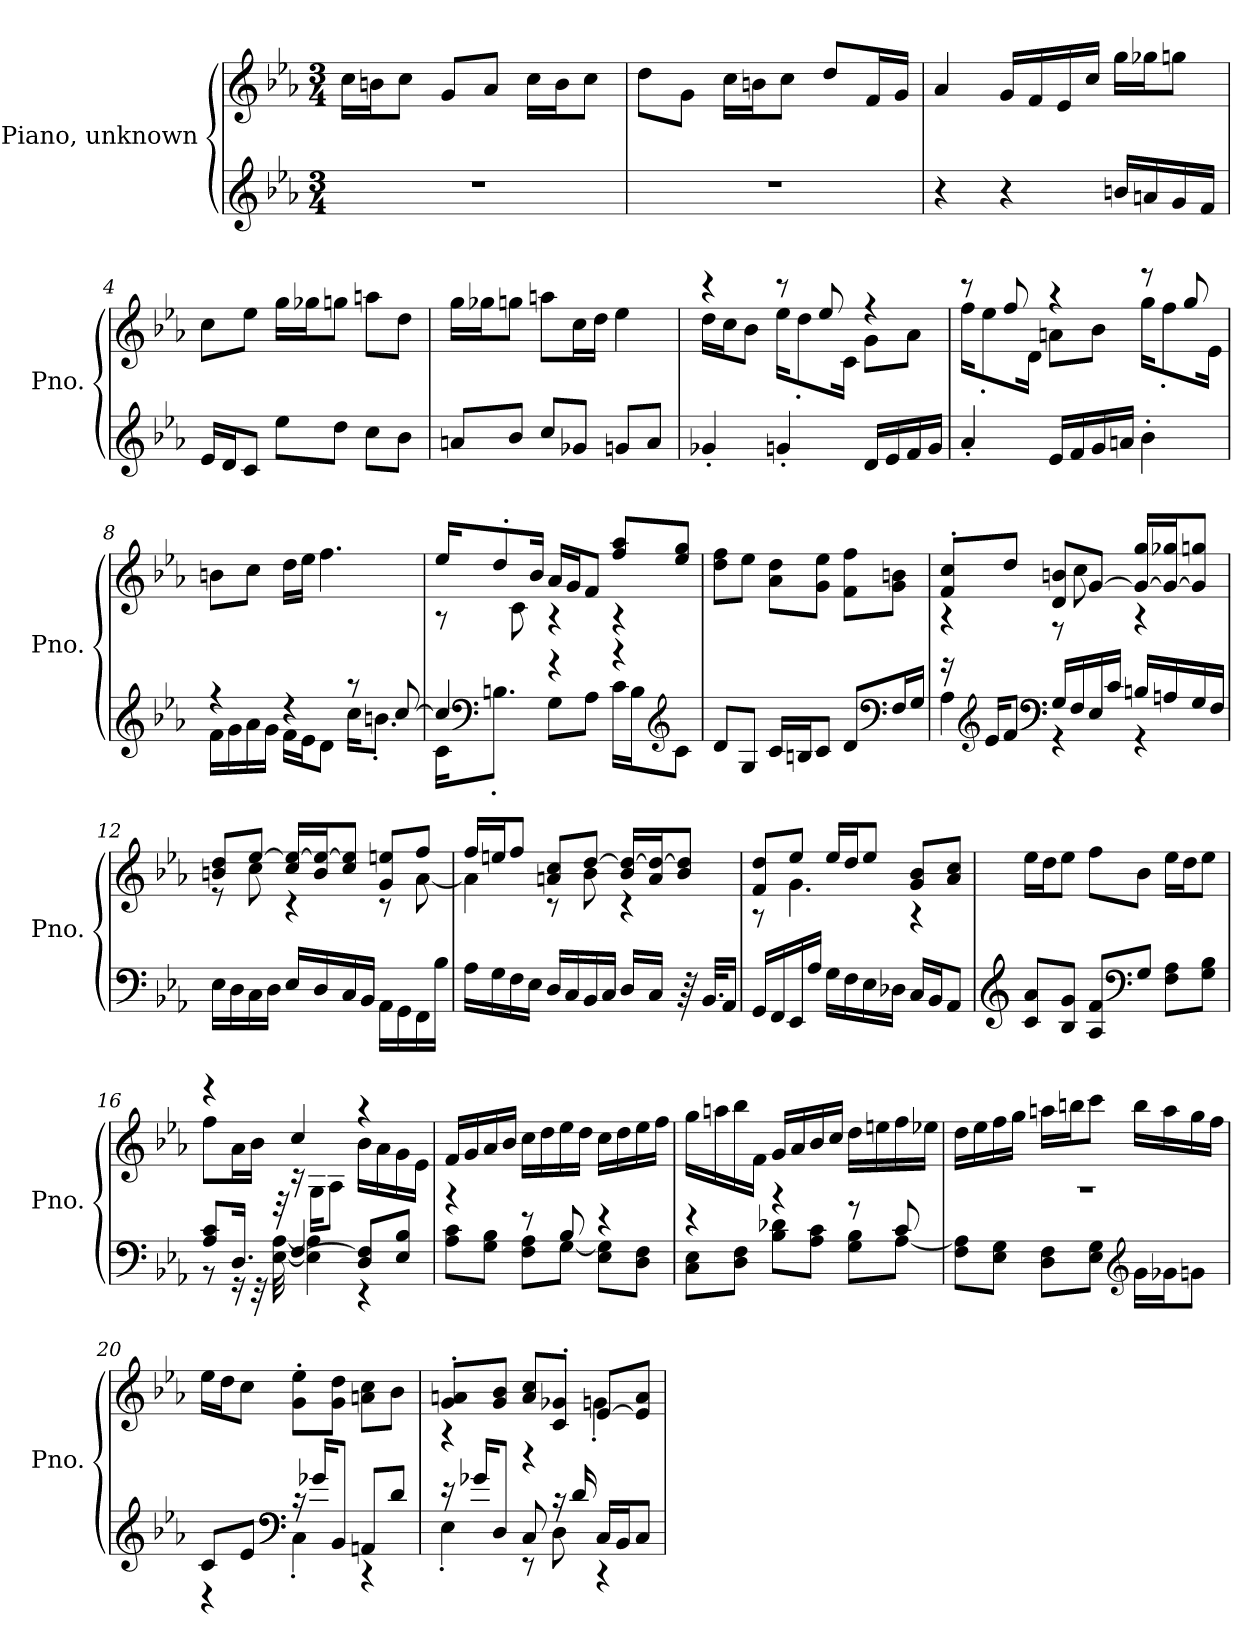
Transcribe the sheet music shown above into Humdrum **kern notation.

**kern	**kern
*part1	*part1
*staff2	*staff1
*I"Piano, unknown	*
*I'Pno.	*
*clefG2	*clefG2
*k[b-e-a-]	*k[b-e-a-]
*M3/4	*M3/4
*MM132	*MM132
=1	=1
2.r	16cc\LL
.	16bn\J
.	8cc\J
.	8g/L
.	8a-/J
.	16cc\LL
.	16b\J
.	8cc\J
=2	=2
2.r	8dd\L
.	8g\J
.	16cc\LL
.	16bn\J
.	8cc\J
.	8dd/L
.	16f/L
.	16g/JJ
=3	=3
4r	4a-/
4r	16g/LL
.	16f/
.	16e-/
.	16cc/JJ
16bn/LL	16gg\LL
16an/	16gg-X\J
16g/	8ggn\J
16f/JJ	.
=4	=4
16e-/LL	8cc\L
16d/J	.
8c/J	8ee-\J
8ee-\L	16gg\LL
.	16gg-X\J
8dd\J	8ggn\J
8cc\L	8aan\L
8b-\J	8dd\J
!!LO:LB:g=z
=5	=5
8an/L	16gg\LL
.	16gg-X\J
8b-/J	8ggn\J
8cc/L	8aan\L
8g-X/J	16cc\L
.	16dd\JJ
8gn/L	4ee-\
8a/J	.
=6	=6
*	*^
4g-X'/	4r	16dd\LL
.	.	16cc\J
.	.	8b-\J
4gn'/	8r	16ee-\KL
.	.	8dd'\
.	8ee-/	.
.	.	16c\Jk
16d/LL	4r	8g\L
16e-/	.	.
16f/	.	8a-\J
16g/JJ	.	.
=7	=7	=7
4a-'/	8r	16ff\KL
.	.	8ee-'\
.	8ff/	.
.	.	16d\Jk
16e-/LL	4r	8an\L
16f/	.	.
16g/	.	8b-\J
16an/JJ	.	.
4b-'\	8r	16gg\KL
.	.	8ff'\
.	8gg/	.
.	.	16e-\Jk
*	*v	*v
!!LO:LB:g=z
=8	=8
*^	*
4r	16f\LL	8bn\L
.	16g\	.
.	16a-\	8cc\J
.	16g\JJ	.
4r	16f\LL	16dd\LL
.	16e-\J	16ee-\JJ
.	8d\J	4.ff\
8r	16cc\KL	.
.	8.bn'\J	.
[8cc/	.	.
=9	=9	=9
*	*	*^
4cc/]	16c\KL	16ee-/KL	8r
*clefF4	*	*	*
.	8.Bn'\J	8dd'/	.
.	.	.	8c\
.	.	16b-/Jk	.
4r	8G\L	16a-/LL	4r
.	.	16g/J	.
.	8A-\J	8f/J	.
4r	16c\LL	8ff/ 8aa-/L	4r
.	16B\J	.	.
*clefG2	*	*	*
.	8c\J	8ee-/ 8gg/J	.
*v	*v	*	*
*	*v	*v
=10	=10
8d/L	8dd\ 8ff\L
8G/J	8ee-\J
16c/LL	8a-\ 8dd\L
16Bn/J	.
8c/J	8g\ 8ee-\J
8d/L	8f\ 8ff\L
*clefF4	*
16F/L	8g\ 8bn\J
16G/JJ	.
!!LO:LB:g=z
=11	=11
*^	*^
16r	4A-\	8f/' 8cc/'L	4r
*clefG2	*	*	*
16e-/KL	.	.	.
8f/J	.	8dd/J	.
*clefF4	*	*	*
16G/LL	4r	8d/ 8bn/L	8r
16F/	.	.	.
16E-/	.	[8g/J	8cc\
16c/JJ	.	.	.
16Bn/LL	4r	16g/_ 16gg/LL	4r
16An/	.	16g/_ 16gg-X/J	.
16G/	.	8g/] 8ggn/J	.
16F/JJ	.	.	.
*v	*v	*	*
=12	=12	=12
16E-\LL	8bn/ 8dd/L	8r
16D\	.	.
16C\	[8ee-/J	8cc\
16D\JJ	.	.
16E-/LL	16cc/ 16ee-/_LL	4r
16D/	16b/ 16ee-/_J	.
16C/	8cc/ 8ee-/]J	.
16BB-/JJ	.	.
16AA-\LL	8g/ 8een/L	8r
16GG\	.	.
16FF\	8ff/J	[8a-\
16B-\JJ	.	.
!!LO:LB:g=z	!!
=13	=13	=13
16A-\LL	16ff/LL	4a-\]
16G\	16een/J	.
16F\	8ff/J	.
16E-\JJ	.	.
16D/LL	8an/ 8cc/L	8r
16C/	.	.
16BB-/	[8dd/J	8b-\
16C/JJ	.	.
16D/LL	16b-/ 16dd/_LL	4r
16C/JJ	16a/ 16dd/_J	.
64r	8b-/ 8dd/]J	.
32.BB-/KLL	.	.
16AA-/JJ	.	.
=14	=14	=14
16GG/LL	8f/ 8dd/L	8r
16FF/	.	.
16EE-/	8ee-/J	4.g\
16A-/JJ	.	.
16G\LL	16ee-/LL	.
16F\	16dd/J	.
16E-\	8ee-/J	.
16D-X\JJ	.	.
16C/LL	8g/ 8b-/L	4r
16BB-/J	.	.
8AA-/J	8a-/ 8cc/J	.
*	*v	*v
=15	=15
*clefG2	*
8c/ 8a-/L	16ee-\LL
.	16dd\J
8B-/ 8g/J	8ee-\J
8A-/ 8f/L	8ff\L
*clefF4	*
8G/J	8b-\J
8F\ 8A-\L	16ee-\LL
.	16dd\J
8G\ 8B-\J	8ee-\J
!!LO:LB:g=z
=16	=16
*^	*^
8A-/ 8c/L	8r	4r	8ff\L
16.D/Jk	16r	.	16a-\L
.	32r	.	16b-\JJ
32r	[32E-\ [32A-\	.	.
[4F/	4E-\] 4A-\]	4cc/	16r
.	.	.	16G\KL
.	.	.	8A-\J
8D/ 8F/]L	4r	4r	16b-\LL
.	.	.	16a-\
8E-/ 8B-/J	.	.	16g\
.	.	.	16e-\JJ
*	*	*v	*v
=17	=17	=17
4r	8A-\ 8c\L	16f/LL
.	.	16g/
.	8G\ 8B-\J	16a-/
.	.	16b-/JJ
8r	8F\ 8A-\L	16cc\LL
.	.	16dd\
8B-/	[8G\J	16ee-\
.	.	16dd\JJ
4r	8E-\ 8G\]L	16cc\LL
.	.	16dd\
.	8D\ 8F\J	16ee-\
.	.	16ff\JJ
=18	=18	=18
4r	8C\ 8E-\L	16gg\LL
.	.	16aan\
.	8D\ 8F\J	16bb-\
.	.	16f\JJ
4r	8B-\ 8d-X\L	16g/LL
.	.	16a-/
.	8A-\ 8c\J	16b-/
.	.	16cc/JJ
8r	8G\ 8B-\L	16dd\LL
.	.	16een\
8c/	[8A-\J	16ff\
.	.	16ee-X\JJ
!!LO:PB:g=z
=19	=19	=19
2.r	8F\ 8A-\]L	16dd\LL
.	.	16ee-\
.	8E-\ 8G\J	16ff\
.	.	16gg\JJ
.	8D\ 8F\L	16aan\LL
.	.	16bbn\J
.	8E-\ 8G\J	8ccc\J
*clefG2	*	*
.	16g\LL	16bb\LL
.	16g-X\J	16aa\
.	8gn\J	16gg\
.	.	16ff\JJ
=20	=20	=20
8c/L	4r	16ee-\LL
.	.	16dd\J
8e-/J	.	8cc\J
*clefF4	*	*
16r	4C'\	8g\' 8ee-\'L
16g-X/KL	.	.
8BB-/J	.	8g\ 8dd\J
8AAn/L	4r	8an\ 8cc\L
8d/J	.	8b-\J
=21	=21	=21
*	*	*^
16r	4E-'\	8g/' 8an/'L	4r
16g-X/KL	.	.	.
8D/J	.	8g/ 8b-/J	.
8C/	8r	8a/ 8cc/L	4r
16r	8D\	8c/' 8g-X/'J	.
16d/	.	.	.
16C/LL	4r	[8e-/L	4gn'\
16BB-/J	.	.	.
8C/J	.	8e-/] 8a/J	.
*v	*v	*	*
*	*v	*v
=	=
*-	*-
